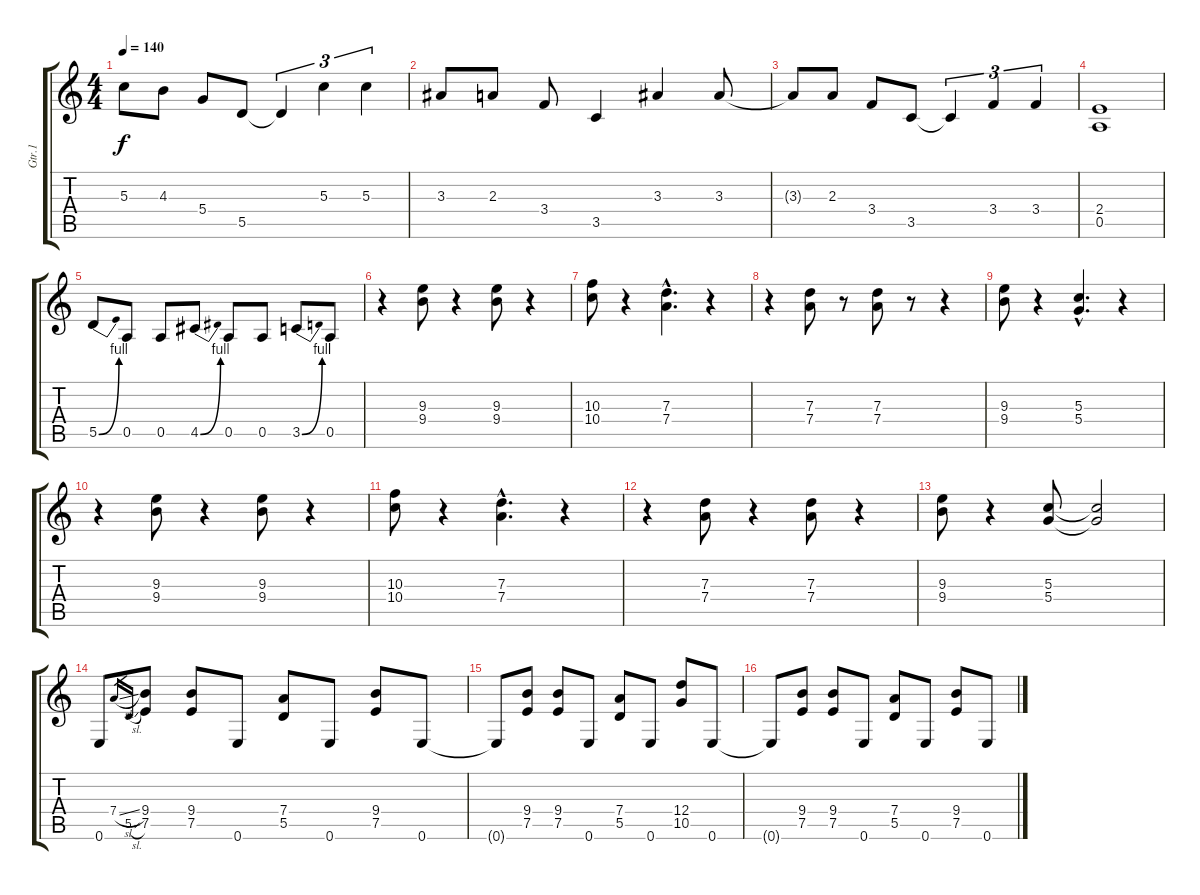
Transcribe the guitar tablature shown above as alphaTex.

\track ("Gtr.1" "Gtr.1") {instrument distortionguitar}
\staff {score tabs}
\tuning (E4 B3 G3 D3 A2 E2) {hide}
\ts (4 4)
\tempo 140
\clef g2
\ks c
5.3{t}.8{dy f} 4.3.8 5.4.8 5.5.8 5.5{t}.4{tu (3 2)} 5.3.4{tu (3 2)} 5.3.4{tu (3 2)} |
3.3.8 2.3.8 3.4.8 3.5.4 3.3.4 3.3.8 |
3.3{t}.8 2.3.8 3.4.8 3.5.8 3.5{t}.4{tu (3 2)} 3.4.4{tu (3 2)} 3.4.4{tu (3 2)} |
(2.4 0.5).1 |
5.5{be (bend 0 0 60 4)}.8 0.5.8 0.5.8 4.5{be (bend 0 0 60 4)}.8 0.5.8 0.5.8 3.5{be (bend 0 0 60 4)}.8 0.5.8 |
r.4 (9.3 9.4).8 r.4 (9.3 9.4).8 r.4 |
(10.3 10.4).8 r.4 (7.3{hac} 7.4{hac}).4{d} r.4 |
r.4 (7.3 7.4).8 r.8 (7.3 7.4).8 r.8 r.4 |
(9.3 9.4).8 r.4 (5.3{hac} 5.4{hac}).4{d} r.4 |
r.4 (9.3 9.4).8 r.4 (9.3 9.4).8 r.4 |
(10.3 10.4).8 r.4 (7.3{hac} 7.4{hac}).4{d} r.4 |
r.4 (7.3 7.4).8 r.4 (7.3 7.4).8 r.4 |
(9.3 9.4).8 r.4 (5.3 5.4).8 (5.3{t} 5.4{t}).2 |
0.6.8 7.4{sl}.16{gr} 5.5{sl}.16{gr} (9.4 7.5).8 (9.4 7.5).8 0.6.8 (7.4 5.5).8 0.6.8 (9.4 7.5).8 0.6.8 |
0.6{t}.8 (9.4 7.5).8 (9.4 7.5).8 0.6.8 (7.4 5.5).8 0.6.8 (12.4 10.5).8 0.6.8 |
0.6{t}.8 (9.4 7.5).8 (9.4 7.5).8 0.6.8 (7.4 5.5).8 0.6.8 (9.4 7.5).8 0.6.8
